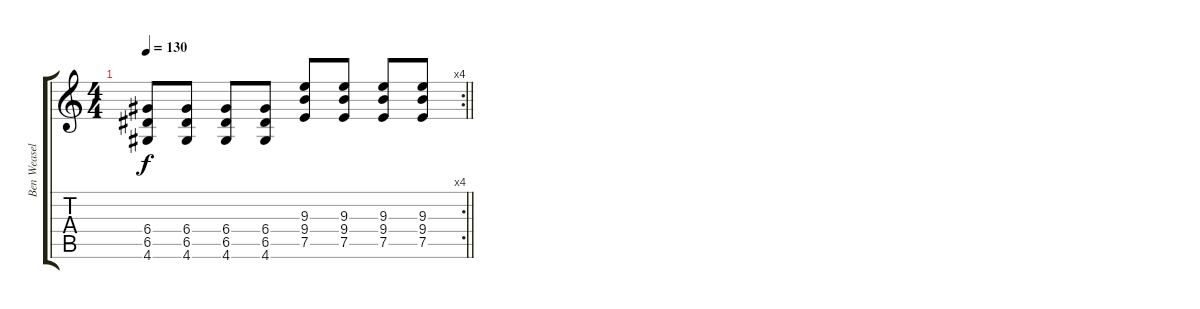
\track ("Ben Weasel" "Ben Weasel") {instrument overdrivenguitar}
\staff {score tabs}
\tuning (E4 B3 G3 D3 A2 E2) {hide}
\rc 4
\ts (4 4)
\tempo 130
\clef g2
\barLineRight lightlight
\ks c
(6.4 6.5 4.6).8{dy f} (6.4 6.5 4.6).8 (6.4 6.5 4.6).8 (6.4 6.5 4.6).8 (9.3 9.4 7.5).8 (9.3 9.4 7.5).8 (9.3 9.4 7.5).8 (9.3 9.4 7.5).8
